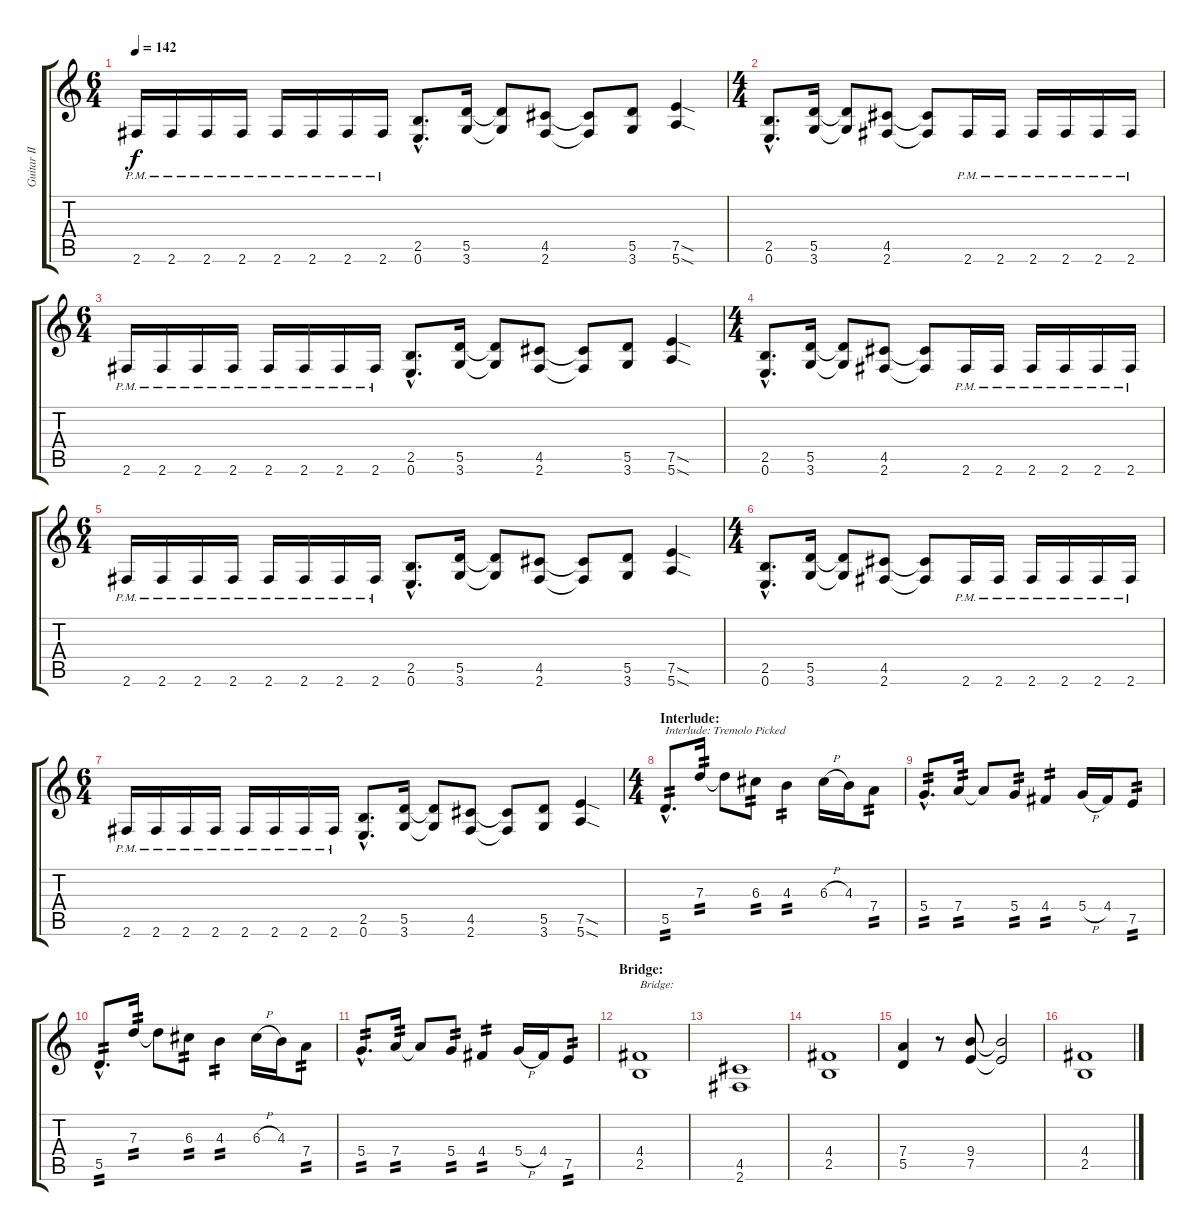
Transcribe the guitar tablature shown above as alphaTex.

\track ("Guitar II" "Guitar II") {instrument distortionguitar}
\staff {score tabs}
\tuning (E4 B3 G3 D3 A2 E2) {hide}
\ts (6 4)
\tempo 142
\clef g2
\ks c
2.6{pm}.16{dy f} 2.6{pm}.16 2.6{pm}.16 2.6{pm}.16 2.6{pm}.16 2.6{pm}.16 2.6{pm}.16 2.6{pm}.16 (2.5{hac} 0.6{hac}).8{d} (5.5 3.6).16 (5.5{t} 3.6{t}).8 (4.5 2.6).8 (4.5{t} 2.6{t}).8 (5.5 3.6).8 (7.5{sod} 5.6{sod}).4 |
\ts (4 4)
(2.5{hac} 0.6{hac}).8{d} (5.5 3.6).16 (5.5{t} 3.6{t}).8 (4.5 2.6).8 (4.5{t} 2.6{t}).8 2.6{pm}.16 2.6{pm}.16 2.6{pm}.16 2.6{pm}.16 2.6{pm}.16 2.6{pm}.16 |
\ts (6 4)
2.6{pm}.16 2.6{pm}.16 2.6{pm}.16 2.6{pm}.16 2.6{pm}.16 2.6{pm}.16 2.6{pm}.16 2.6{pm}.16 (2.5{hac} 0.6{hac}).8{d} (5.5 3.6).16 (5.5{t} 3.6{t}).8 (4.5 2.6).8 (4.5{t} 2.6{t}).8 (5.5 3.6).8 (7.5{sod} 5.6{sod}).4 |
\ts (4 4)
(2.5{hac} 0.6{hac}).8{d} (5.5 3.6).16 (5.5{t} 3.6{t}).8 (4.5 2.6).8 (4.5{t} 2.6{t}).8 2.6{pm}.16 2.6{pm}.16 2.6{pm}.16 2.6{pm}.16 2.6{pm}.16 2.6{pm}.16 |
\ts (6 4)
2.6{pm}.16 2.6{pm}.16 2.6{pm}.16 2.6{pm}.16 2.6{pm}.16 2.6{pm}.16 2.6{pm}.16 2.6{pm}.16 (2.5{hac} 0.6{hac}).8{d} (5.5 3.6).16 (5.5{t} 3.6{t}).8 (4.5 2.6).8 (4.5{t} 2.6{t}).8 (5.5 3.6).8 (7.5{sod} 5.6{sod}).4 |
\ts (4 4)
(2.5{hac} 0.6{hac}).8{d} (5.5 3.6).16 (5.5{t} 3.6{t}).8 (4.5 2.6).8 (4.5{t} 2.6{t}).8 2.6{pm}.16 2.6{pm}.16 2.6{pm}.16 2.6{pm}.16 2.6{pm}.16 2.6{pm}.16 |
\ts (6 4)
2.6{pm}.16 2.6{pm}.16 2.6{pm}.16 2.6{pm}.16 2.6{pm}.16 2.6{pm}.16 2.6{pm}.16 2.6{pm}.16 (2.5{hac} 0.6{hac}).8{d} (5.5 3.6).16 (5.5{t} 3.6{t}).8 (4.5 2.6).8 (4.5{t} 2.6{t}).8 (5.5 3.6).8 (7.5{sod} 5.6{sod}).4 |
\ts (4 4)
\section ("" "Interlude:")
5.5{hac}.8{d txt "Interlude: Tremolo Picked" tp 2} 7.3.16{tp 2} 7.3{t}.8 6.3.8{tp 2} 4.3.4{tp 2} 6.3{h}.16 4.3.16 7.4.8{tp 2} |
5.4{hac}.8{d tp 2} 7.4.16{tp 2} 7.4{t}.8 5.4.8{tp 2} 4.4.4{tp 2} 5.4{h}.16 4.4.16 7.5.8{tp 2} |
5.5{hac}.8{d tp 2} 7.3.16{tp 2} 7.3{t}.8 6.3.8{tp 2} 4.3.4{tp 2} 6.3{h}.16 4.3.16 7.4.8{tp 2} |
5.4{hac}.8{d tp 2} 7.4.16{tp 2} 7.4{t}.8 5.4.8{tp 2} 4.4.4{tp 2} 5.4{h}.16 4.4.16 7.5.8{tp 2} |
\section ("" "Bridge:")
(4.4 2.5).1{txt "Bridge:"} |
(4.5 2.6).1 |
(4.4 2.5).1 |
(7.4 5.5).4 r.8 (9.4 7.5).8 (9.4{t} 7.5{t}).2 |
(4.4 2.5).1
